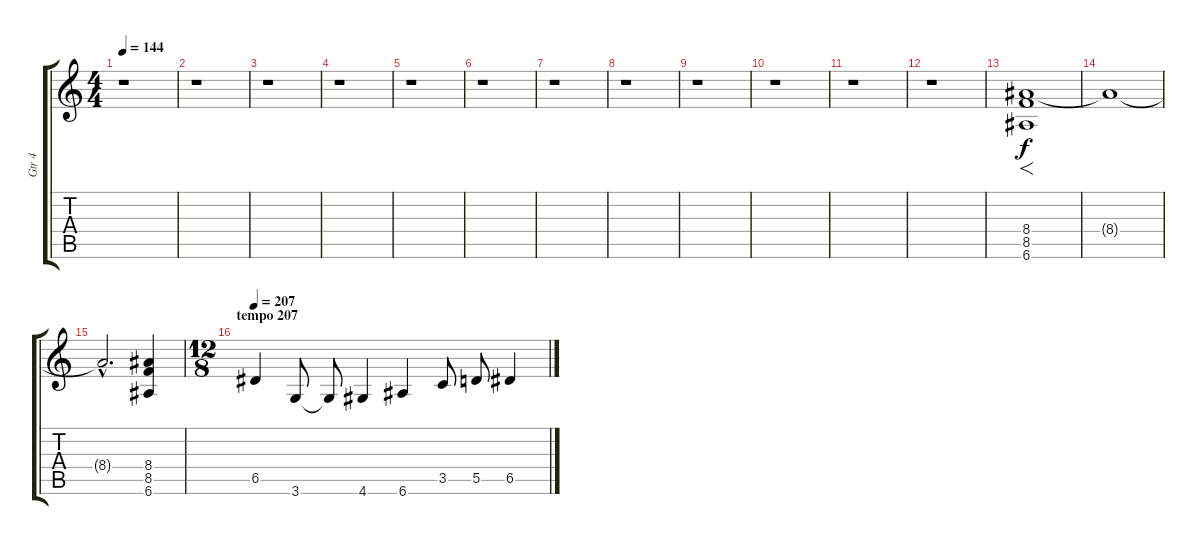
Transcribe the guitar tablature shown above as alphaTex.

\track ("Gtr 4" "Gtr 4") {instrument overdrivenguitar}
\staff {score tabs}
\tuning (E4 B3 G3 D3 A2 E2) {hide}
\ts (4 4)
\tempo 144
\clef g2
\ks c
r.1{dy f} |
r.1 |
r.1 |
r.1 |
r.1 |
r.1 |
r.1 |
r.1 |
r.1 |
r.1 |
r.1 |
r.1 |
(8.4 8.5 6.6).1{f} |
8.4{t}.1 |
8.4{hac t}.2{d} (8.4 8.5 6.6).4 |
\ts (12 8)
\section ("" "tempo 207")
\tempo 207
6.5.4 3.6.8 3.6{t}.8 4.6.4 6.6.4 3.5.8 5.5.8 6.5.4
